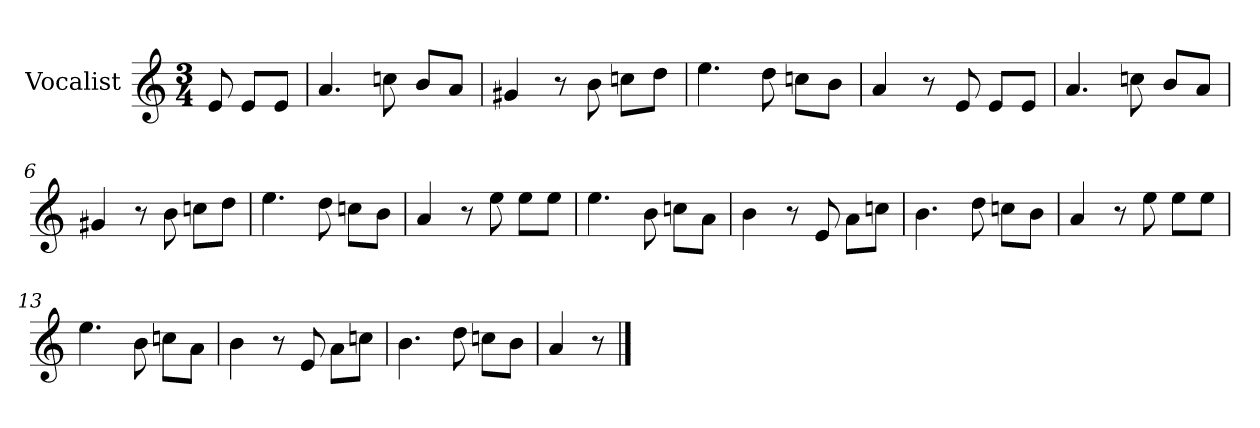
**kern
*part1
*staff1
*I"Vocalist
*k[]
*a:
*M3/4
=
8e
8eL
8eJ
=1
4.a
8ccn
8bL
8aJ
=2
4g#X
8r
8b
8ccnL
8ddJ
=3
4.ee
8dd
8ccnL
8bJ
=4
4a
8r
8e
8eL
8eJ
=5
4.a
8ccn
8bL
8aJ
=6
4g#X
8r
8b
8ccnL
8ddJ
=7
4.ee
8dd
8ccnL
8bJ
=8
4a
8r
8ee
8eeL
8eeJ
=9
4.ee
8b
8ccnL
8aJ
=10
4b
8r
8e
8aL
8ccnJ
=11
4.b
8dd
8ccnL
8bJ
=12
4a
8r
8ee
8eeL
8eeJ
=13
4.ee
8b
8ccnL
8aJ
=14
4b
8r
8e
8aL
8ccnJ
=15
4.b
8dd
8ccnL
8bJ
=16
4a
8r
==
*-
